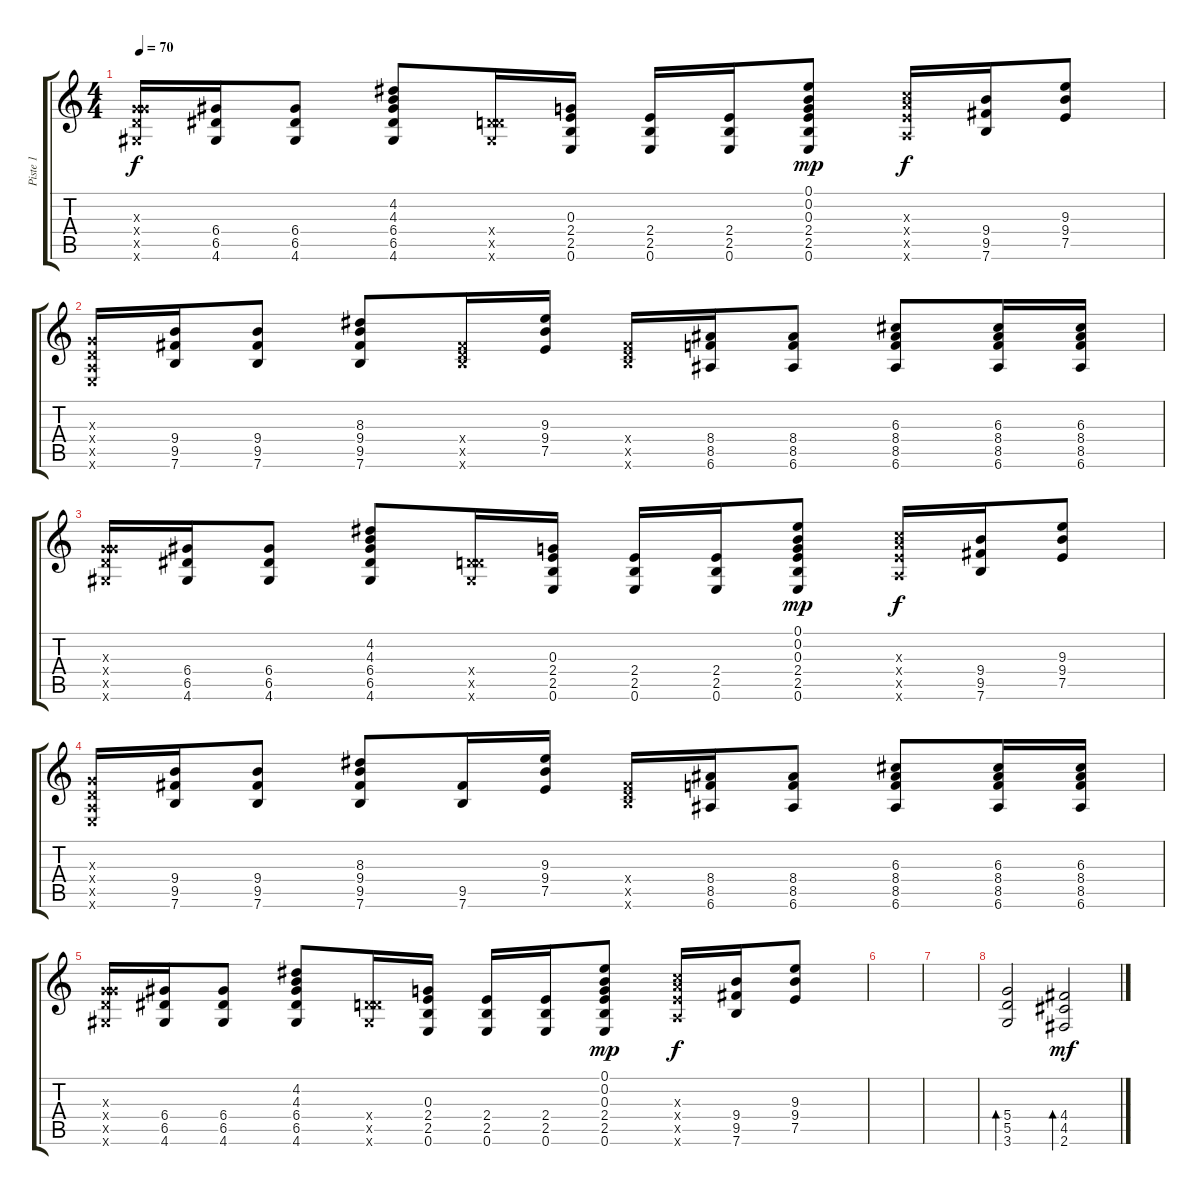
\track ("Piste 1" "Piste 1") {instrument acousticguitarsteel}
\staff {score tabs}
\tuning (E4 B3 G3 D3 A2 E2) {hide}
\ts (4 4)
\tempo 70
\clef g2
\ks c
(0.3{x} 5.4{x} 5.5{x} 4.6{x}).16{dy f} (6.4 6.5 4.6).16 (6.4 6.5 4.6).8 (4.2 4.3 6.4 6.5 4.6).8 (0.4{x} 5.5{x} 4.6{x}).16 (0.3 2.4 2.5 0.6).16 (2.4 2.5 0.6).16 (2.4 2.5 0.6).16 (0.1 0.2 0.3 2.4 2.5 0.6).8{dy mp} (5.3{x} 7.4{x} 7.5{x} 5.6{x}).16{dy f} (9.4 9.5 7.6).16 (9.3 9.4 7.5).8 |
(0.3{x} 0.4{x} 0.5{x} 0.6{x}).16 (9.4 9.5 7.6).16 (9.4 9.5 7.6).8 (8.3 9.4 9.5 7.6).8 (0.4{x} 9.5{x} 7.6{x}).16 (9.3 9.4 7.5).16 (0.4{x} 9.5{x} 7.6{x}).16 (8.4 8.5 6.6).16 (8.4 8.5 6.6).8 (6.3 8.4 8.5 6.6).8 (6.3 8.4 8.5 6.6).16 (6.3 8.4 8.5 6.6).16 |
(0.3{x} 5.4{x} 5.5{x} 4.6{x}).16 (6.4 6.5 4.6).16 (6.4 6.5 4.6).8 (4.2 4.3 6.4 6.5 4.6).8 (0.4{x} 5.5{x} 4.6{x}).16 (0.3 2.4 2.5 0.6).16 (2.4 2.5 0.6).16 (2.4 2.5 0.6).16 (0.1 0.2 0.3 2.4 2.5 0.6).8{dy mp} (5.3{x} 7.4{x} 7.5{x} 5.6{x}).16{dy f} (9.4 9.5 7.6).16 (9.3 9.4 7.5).8 |
(0.3{x} 0.4{x} 0.5{x} 0.6{x}).16 (9.4 9.5 7.6).16 (9.4 9.5 7.6).8 (8.3 9.4 9.5 7.6).8 (9.5 7.6).16 (9.3 9.4 7.5).16 (0.4{x} 9.5{x} 7.6{x}).16 (8.4 8.5 6.6).16 (8.4 8.5 6.6).8 (6.3 8.4 8.5 6.6).8 (6.3 8.4 8.5 6.6).16 (6.3 8.4 8.5 6.6).16 |
(0.3{x} 5.4{x} 5.5{x} 4.6{x}).16 (6.4 6.5 4.6).16 (6.4 6.5 4.6).8 (4.2 4.3 6.4 6.5 4.6).8 (0.4{x} 5.5{x} 4.6{x}).16 (0.3 2.4 2.5 0.6).16 (2.4 2.5 0.6).16 (2.4 2.5 0.6).16 (0.1 0.2 0.3 2.4 2.5 0.6).8{dy mp} (5.3{x} 7.4{x} 7.5{x} 5.6{x}).16{dy f} (9.4 9.5 7.6).16 (9.3 9.4 7.5).8 |
\section ("" "")
|
|
(5.4 5.5 3.6).2{bd 240 balance 0} (4.4 4.5 2.6).2{bd 120 dy mf}
